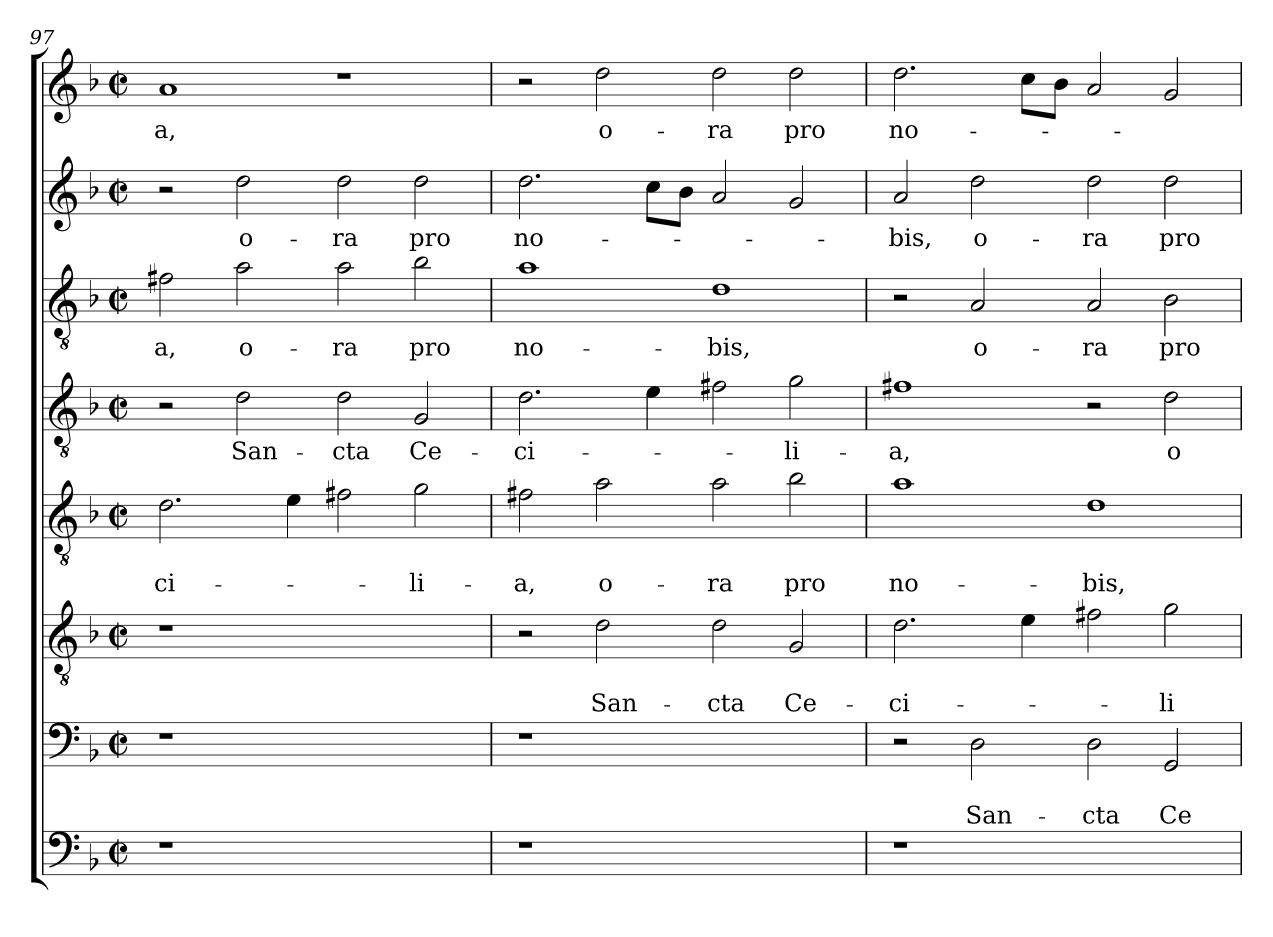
**kern	**kern	**text	**text	**kern	**text	**text	**kern	**text	**text	**kern	**text	**kern	**text	**kern	**text	**kern	**text
*part8	*part7	*part7	*part7	*part6	*part6	*part6	*part5	*part5	*part5	*part4	*part4	*part3	*part3	*part2	*part2	*part1	*part1
*staff8	*staff7	*staff7	*staff7	*staff6	*staff6	*staff6	*staff5	*staff5	*staff5	*staff4	*staff4	*staff3	*staff3	*staff2	*staff2	*staff1	*staff1
*clefF4	*clefF4	*	*	*clefGv2	*	*	*clefGv2	*	*	*clefGv2	*	*clefGv2	*	*clefG2	*	*clefG2	*
*k[b-]	*k[b-]	*	*	*k[b-]	*	*	*k[b-]	*	*	*k[b-]	*	*k[b-]	*	*k[b-]	*	*k[b-]	*
*F:	*F:	*	*	*F:	*	*	*F:	*	*	*F:	*	*F:	*	*F:	*	*F:	*
*M2/2	*M2/2	*	*	*M2/2	*	*	*M2/2	*	*	*M2/2	*	*M2/2	*	*M2/2	*	*M2/2	*
*met(c|)	*met(c|)	*	*	*met(c|)	*	*	*met(c|)	*	*	*met(c|)	*	*met(c|)	*	*met(c|)	*	*met(c|)	*
=97	=97	=97	=97	=97	=97	=97	=97	=97	=97	=97	=97	=97	=97	=97	=97	=97	=97
!	!	!	!	!	!	!	!	!	!LO:LY:b	!	!	!	!LO:LY:b	!	!	!	!LO:LY:b
1r	1r	.	.	1r	.	.	2.d\	.	-ci-	2r	.	2f#X\	-a,	2r	.	1a	-a,
!	!	!	!	!	!	!	!	!	!	!	!LO:LY:b	!	!LO:LY:b	!	!LO:LY:b	!	!
.	.	.	.	.	.	.	.	.	.	2d\	San-	2a\	o-	2dd\	o-	.	.
.	.	.	.	.	.	.	4e\	.	.	.	.	.	.	.	.	.	.
!	!	!	!	!	!	!	!	!	!	!	!LO:LY:b	!	!LO:LY:b	!	!LO:LY:b	!	!
1ryy	1ryy	.	.	1ryy	.	.	2f#X\	.	.	2d\	-cta	2a\	-ra	2dd\	-ra	1r	.
!	!	!	!	!	!	!	!	!	!LO:LY:b	!	!LO:LY:b	!	!LO:LY:b	!	!LO:LY:b	!	!
.	.	.	.	.	.	.	2g\	.	-li-	2G/	Ce-	2b-\	pro	2dd\	pro	.	.
=98	=98	=98	=98	=98	=98	=98	=98	=98	=98	=98	=98	=98	=98	=98	=98	=98	=98
!	!	!	!	!	!	!	!	!	!LO:LY:b	!	!LO:LY:b	!	!LO:LY:b	!	!LO:LY:b	!	!
1r	1r	.	.	2r	.	.	2f#X\	.	-a,	2.d\	-ci-	1a	no-	2.dd\	no-	2r	.
!	!	!	!	!	!	!LO:LY:b	!	!	!LO:LY:b	!	!	!	!	!	!	!	!LO:LY:b
.	.	.	.	2d\	.	San-	2a\	.	o-	.	.	.	.	.	.	2dd\	o-
.	.	.	.	.	.	.	.	.	.	4e\	.	.	.	8cc\L	.	.	.
.	.	.	.	.	.	.	.	.	.	.	.	.	.	8b-\J	.	.	.
!	!	!	!	!	!	!LO:LY:b	!	!	!LO:LY:b	!	!	!	!LO:LY:b	!	!	!	!LO:LY:b
1ryy	1ryy	.	.	2d\	.	-cta	2a\	.	-ra	2f#X\	.	1d	-bis,	2a/	.	2dd\	-ra
!	!	!	!	!	!	!LO:LY:b	!	!	!LO:LY:b	!	!LO:LY:b	!	!	!	!	!	!LO:LY:b
.	.	.	.	2G/	.	Ce-	2b-\	.	pro	2g\	-li-	.	.	2g/	.	2dd\	pro
=99	=99	=99	=99	=99	=99	=99	=99	=99	=99	=99	=99	=99	=99	=99	=99	=99	=99
!	!	!	!	!	!	!LO:LY:b	!	!	!LO:LY:b	!	!LO:LY:b	!	!	!	!LO:LY:b	!	!LO:LY:b
1r	2r	.	.	2.d\	.	-ci-	1a	.	no-	1f#X	-a,	2r	.	2a/	-bis,	2.dd\	no-
!	!	!	!LO:LY:b	!	!	!	!	!	!	!	!	!	!LO:LY:b	!	!LO:LY:b	!	!
.	2D\	.	San-	.	.	.	.	.	.	.	.	2A/	o-	2dd\	o-	.	.
.	.	.	.	4e\	.	.	.	.	.	.	.	.	.	.	.	8cc\L	.
.	.	.	.	.	.	.	.	.	.	.	.	.	.	.	.	8b-\J	.
!	!	!	!LO:LY:b	!	!	!	!	!	!LO:LY:b	!	!	!	!LO:LY:b	!	!LO:LY:b	!	!
1ryy	2D\	.	-cta	2f#X\	.	.	1d	.	-bis,	2r	.	2A/	-ra	2dd\	-ra	2a/	.
!	!	!	!LO:LY:b	!	!	!LO:LY:b	!	!	!	!	!LO:LY:b	!	!LO:LY:b	!	!LO:LY:b	!	!
.	2GG/	.	Ce-	2g\	.	-li-	.	.	.	2d\	o-	2B-\	pro	2dd\	pro	2g/	.
=	=	=	=	=	=	=	=	=	=	=	=	=	=	=	=	=	=
*-	*-	*-	*-	*-	*-	*-	*-	*-	*-	*-	*-	*-	*-	*-	*-	*-	*-
